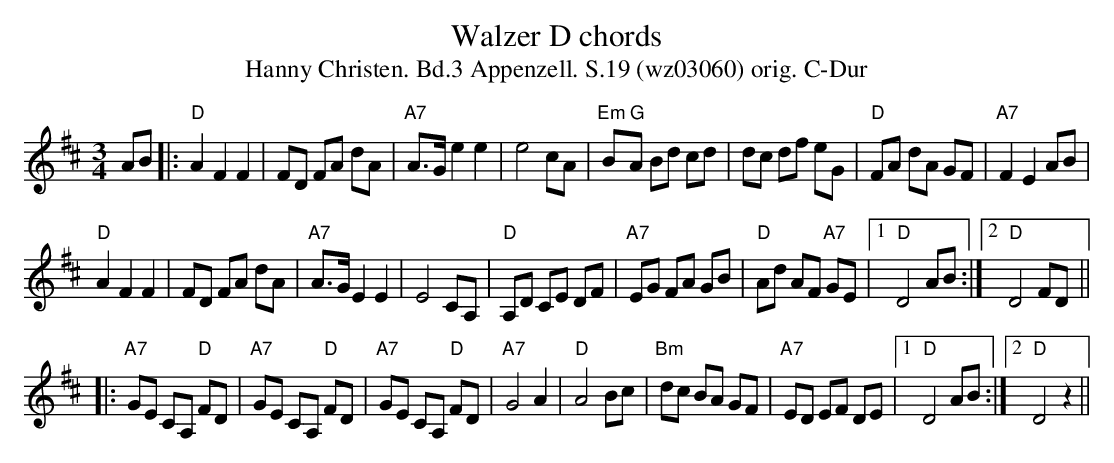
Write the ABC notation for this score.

X:1
T:Walzer D chords
T:Hanny Christen. Bd.3 Appenzell. S.19 (wz03060) orig. C-Dur
M:3/4
L:1/8
K:Dmaj%%MIDI gchordon
AB |: "D"A2 F2 F2 | FD FA dA | "A7"A>G e2 e2 | e4 cA | "Em"B"G"A Bd cd | dc df eG | "D"FA dA GF | "A7"F2 E2 AB |
"D"A2 F2 F2 | FD FA dA | "A7"A>G E2 E2 | E4 CA, | "D"A,D CE DF | "A7"EG FA GB | "D"Ad AF "A7"GE |1 "D"D4 AB :|2 "D"D4 FD ||
|: "A7"GE CA, "D"FD | "A7"GE CA, "D"FD | "A7"GE CA, "D"FD | "A7"G4 A2 | "D"A4 Bc | "Bm"dc BA GF | "A7"ED EF DE |1 "D"D4 AB :|2 "D"D4 z2 ||
